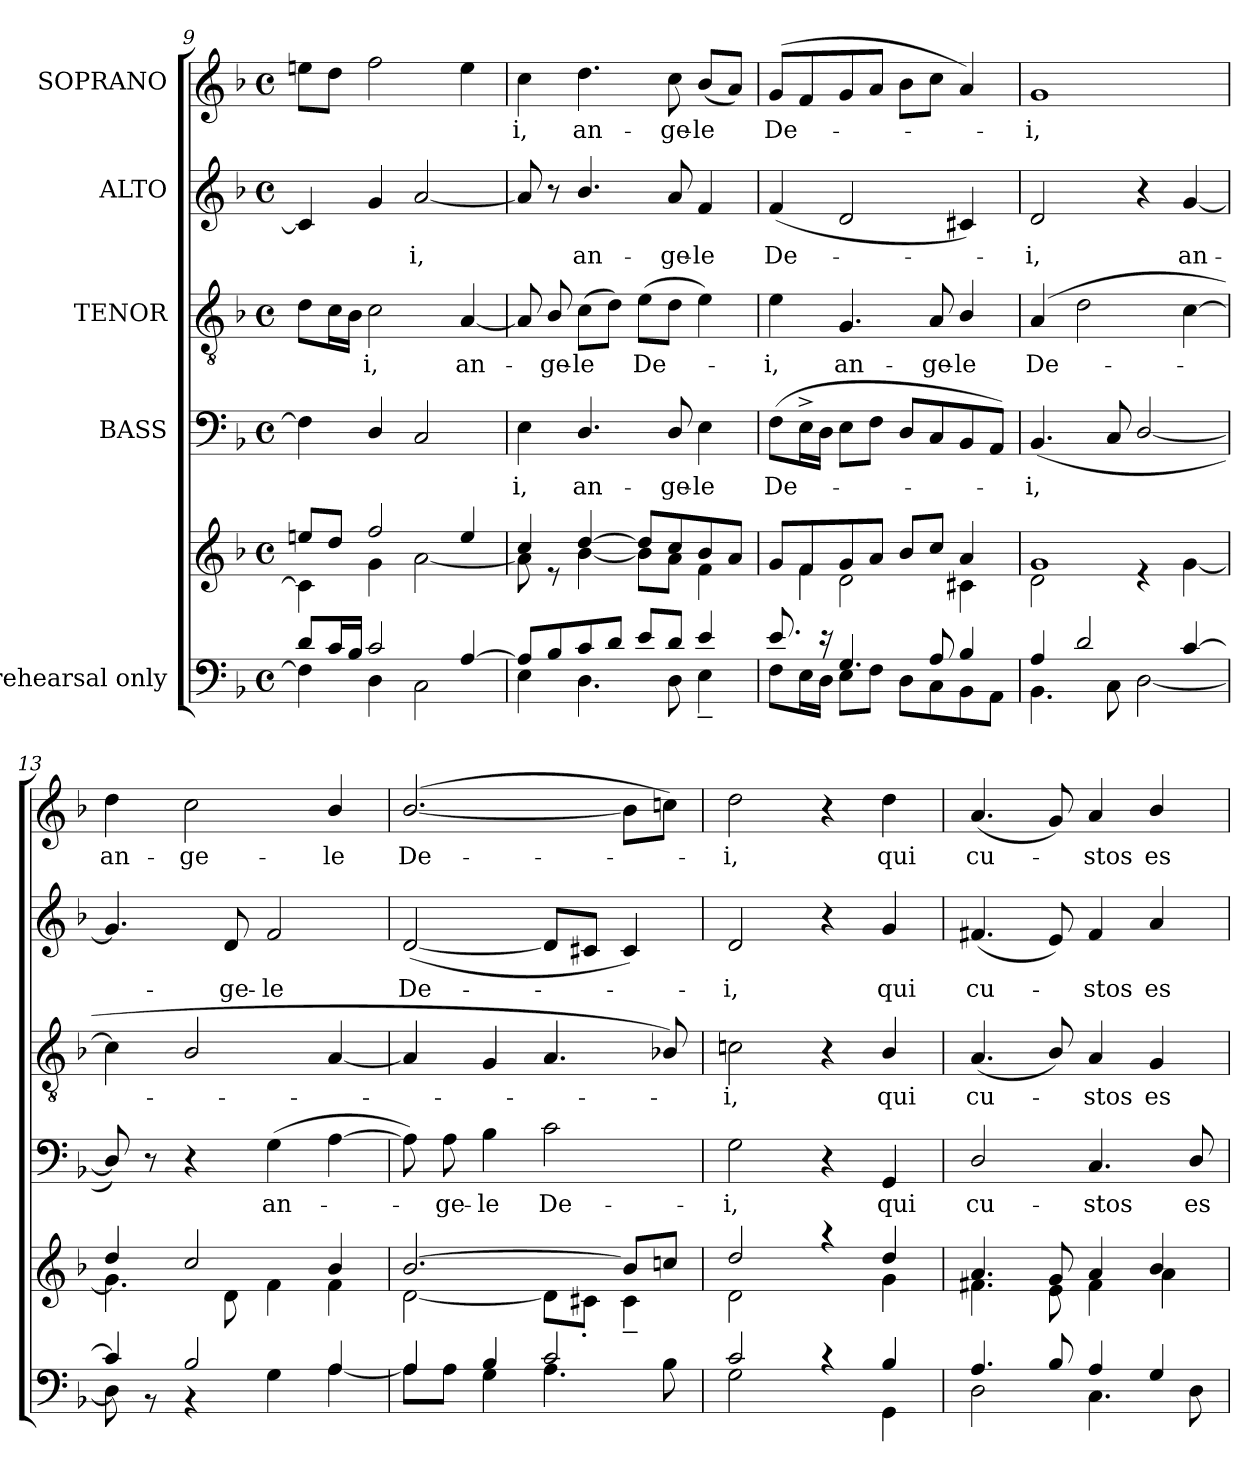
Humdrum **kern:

**kern	**kern	**kern	**text	**kern	**text	**kern	**text	**kern	**text
*part5	*part5	*part4	*part4	*part3	*part3	*part2	*part2	*part1	*part1
*staff6	*staff5	*staff4	*staff4	*staff3	*staff3	*staff2	*staff2	*staff1	*staff1
*I"rehearsal only	*	*I"BASS	*	*I"TENOR	*	*I"ALTO	*	*I"SOPRANO	*
*clefF4	*clefG2	*clefF4	*	*clefGv2	*	*clefG2	*	*clefG2	*
*k[b-]	*k[b-]	*k[b-]	*	*k[b-]	*	*k[b-]	*	*k[b-]	*
*F:	*F:	*F:	*	*F:	*	*F:	*	*F:	*
*M4/4	*M4/4	*M4/4	*	*M4/4	*	*M4/4	*	*M4/4	*
*met(c)	*met(c)	*met(c)	*	*met(c)	*	*met(c)	*	*met(c)	*
=9	=9	=9	=9	=9	=9	=9	=9	=9	=9
*^	*^	*	*	*	*	*	*	*	*
8d/L	4F\]	8een/L	4c\]	4F\]	.	8d\L	.	4c/]	.	8een\L	.
16c/L	.	8dd/J	.	.	.	16c\L	.	.	.	8dd\J	.
16B-/JJ	.	.	.	.	.	16B-\JJ	.	.	.	.	.
!	!	!	!	!	!	!	!LO:LY:b	!	!	!	!
2c/	4D\	2ff/	4g\	4D/	.	2c\	-i,	4g/	.	2ff\	.
!	!	!	!	!	!	!	!	!	!LO:LY:b	!	!
.	2C\	.	[<2a\	2C/	.	.	.	[<2a/	-i,	.	.
!	!	!	!	!	!	!	!LO:LY:b	!	!	!	!
[>4A/	.	4ee/	.	.	.	[<4A/	an-	.	.	4ee\	.
=10	=10	=10	=10	=10	=10	=10	=10	=10	=10	=10	=10
!	!	!	!	!	!LO:LY:b	!	!	!	!	!	!LO:LY:b
8A/L]	4E\	4cc/	8a\]	4E\	-i,	8A/]	.	8a/]	.	4cc\	-i,
!	!	!	!	!	!	!	!LO:LY:b	!	!	!	!
8B-/	.	.	8re	.	.	8B-/	-ge-	8r	.	.	.
!	!	!	!	!	!LO:LY:b	!	!LO:LY:b:rj	!	!LO:LY:b	!	!LO:LY:b
8c/	4.D\	[>4dd/	[<4b-\	4.D/	an-	(>8c\L	-le	4.b-/	an-	4.dd\	an-
8d/J	.	.	.	.	.	8d\J)	.	.	.	.	.
!	!	!	!	!	!	!	!LO:LY:b	!	!	!	!
8e/L	.	8dd/L]	8b-\L]	.	.	(>8e\L	De-	.	.	.	.
!	!	!	!	!	!LO:LY:b	!	!	!	!LO:LY:b	!	!LO:LY:b
8d/J	8D\	8cc/	8a\J	8D/	-ge-	8d\J	.	8a/	-ge-	8cc\	-ge-
!	!	!	!	!	!LO:LY:b:rj	!	!	!	!LO:LY:b:rj	!	!LO:LY:b:rj
4e/	4E~<\	8b-/	4f\	4E\	-le	4e\)	.	4f/	-le	(<8b-/L	-le
.	.	8a/J	.	.	.	.	.	.	.	8a/J)	.
!!LO:PB:g=z
=11	=11	=11	=11	=11	=11	=11	=11	=11	=11	=11	=11
*	*	*	*^	*	*	*	*	*	*	*	*
!	!	!	!	!	!	!LO:LY:b	!	!LO:LY:b	!	!LO:LY:b	!	!LO:LY:b
8.e/	8F\L	8g/L	8ryy	4ryy	(>8F\L	De-	4e\	-i,	(<4f/	De-	(<8g/L	De-
.	16E\L	8f/	4f\	.	16E^>\L	.	.	.	.	.	8f/	.
16rd	16D\JJ	.	.	.	16D\JJ	.	.	.	.	.	.	.
!	!	!	!	!	!	!	!	!LO:LY:b	!	!	!	!
8E\L	4.G/	8g/	.	2d\	8E\L	.	4.G/	an-	2d/	.	8g/	.
8F\J	.	8a/J	2ryy	.	8F\J	.	.	.	.	.	8a/J	.
8D\L	.	8b-/L	.	.	8D/L	.	.	.	.	.	8b-\L	.
!	!	!	!	!	!	!	!	!LO:LY:b	!	!	!	!
8C\	8A/	8cc/J	.	.	8C/	.	8A/	-ge-	.	.	8cc\J	.
!	!	!	!	!	!	!	!	!LO:LY:b:rj	!	!	!	!
8BB-\	4B-/	4c#X\	.	4a/	8BB-/	.	4B-/	-le	4c#X/)	.	4a/)	.
8AA\J	.	.	8ryy	.	8AA/J)	.	.	.	.	.	.	.
*	*	*	*v	*v	*	*	*	*	*	*	*	*
=12	=12	=12	=12	=12	=12	=12	=12	=12	=12	=12	=12
!	!	!	!	!	!LO:LY:b	!	!LO:LY:b	!	!LO:LY:b	!	!LO:LY:b
4A/	4.BB-\	1g	2d\	(<4.BB-/	-i,	(<4A/	De-	2d/	-i,	1g	-i,
2d/	.	.	.	.	.	2d\	.	.	.	.	.
.	8C\	.	.	8C/	.	.	.	.	.	.	.
.	[<2D\	.	4re	[<2D/	.	.	.	4r	.	.	.
!	!	!	!	!	!	!	!	!	!LO:LY:b	!	!
[>4c/	.	.	[<4g\	.	.	[>4c\	.	[<4g/	an-	.	.
=13	=13	=13	=13	=13	=13	=13	=13	=13	=13	=13	=13
!	!	!	!	!	!	!	!	!	!	!	!LO:LY:b
4c/]	8D\]	4dd/	4.g\]	8D/])	.	4c\]	.	4.g/]	.	4dd\	an-
.	8rBB	.	.	8r	.	.	.	.	.	.	.
!	!	!	!	!	!	!	!	!	!	!	!LO:LY:b
2B-/	4rBB	2cc/	.	4r	.	2B-/	.	.	.	2cc\	-ge-
!	!	!	!	!	!	!	!	!	!LO:LY:b	!	!
.	.	.	8d\	.	.	.	.	8d/	-ge-	.	.
!	!	!	!	!	!LO:LY:b	!	!	!	!LO:LY:b:rj	!	!
.	4G\	.	4f\	(>4G\	an-	.	.	2f/	-le	.	.
!	!	!	!	!	!	!	!	!	!	!	!LO:LY:b
4A/	[>4A\	4b-/	4f\	[>4A\	.	[<4A/	.	.	.	4b-/	-le
=14	=14	=14	=14	=14	=14	=14	=14	=14	=14	=14	=14
!	!	!	!	!	!	!	!	!	!LO:LY:b	!	!LO:LY:b
4A/	8A\L]	[>2.b-/	[<2d\	8A\])	.	4A/]	.	(<[<2d/	De-	([<2.b-/	De-
!	!	!	!	!	!LO:LY:b	!	!	!	!	!	!
.	8A\J	.	.	8A\	-ge-	.	.	.	.	.	.
!	!	!	!	!	!LO:LY:b:rj	!	!	!	!	!	!
4B-/	4G\	.	.	4B-\	-le	4G/	.	.	.	.	.
!	!	!	!	!	!LO:LY:b	!	!	!	!	!	!
2c/	4.A\	.	8d\L]	2c\	De-	4.A/	.	8d/L]	.	.	.
.	.	.	8c#X'<\J	.	.	.	.	8c#X/J	.	.	.
.	.	8b-/L]	4c#~<\	.	.	.	.	4c#/)	.	8b-\L]	.
.	8B-\	8ccn/J	.	.	.	8B-X/)	.	.	.	8ccn\J)	.
=15	=15	=15	=15	=15	=15	=15	=15	=15	=15	=15	=15
!	!	!	!	!	!LO:LY:b	!	!LO:LY:b	!	!LO:LY:b	!	!LO:LY:b
2c/	2G\	2dd/	2d\	2G\	-i,	2cn\	-i,	2d/	-i,	2dd\	-i,
4rc	4ryy	4raa	4ryy	4r	.	4r	.	4r	.	4r	.
!	!	!	!	!	!LO:LY:b	!	!LO:LY:b	!	!LO:LY:b	!	!LO:LY:b
4B-/	4GG\	4dd/	4g\	4GG/	qui	4B-/	qui	4g/	qui	4dd\	qui
!!LO:LB:g=z
=16	=16	=16	=16	=16	=16	=16	=16	=16	=16	=16	=16
!	!	!	!	!	!LO:LY:b	!	!LO:LY:b	!	!LO:LY:b	!	!LO:LY:b
4.A/	2D\	4.a/	4.f#X\	2D/	cu-	(<4.A/	cu-	(<4.f#X/	cu-	(<4.a/	cu-
8B-/	.	8g/	8e\	.	.	8B-/)	.	8e/)	.	8g/)	.
!	!	!	!	!	!LO:LY:b	!	!LO:LY:b	!	!LO:LY:b	!	!LO:LY:b
4A/	4.C\	4a/	4f#\	4.C/	-stos	4A/	-stos	4f#/	-stos	4a/	-stos
!	!	!	!	!	!	!	!LO:LY:b	!	!LO:LY:b	!	!LO:LY:b
4G/	.	4b-/	4a\	.	.	4G/	es	4a/	es	4b-/	es
!	!	!	!	!	!LO:LY:b	!	!	!	!	!	!
.	8D\	.	.	8D/	es	.	.	.	.	.	.
*v	*v	*	*	*	*	*	*	*	*	*	*
*	*v	*v	*	*	*	*	*	*	*	*
=	=	=	=	=	=	=	=	=	=
*-	*-	*-	*-	*-	*-	*-	*-	*-	*-
